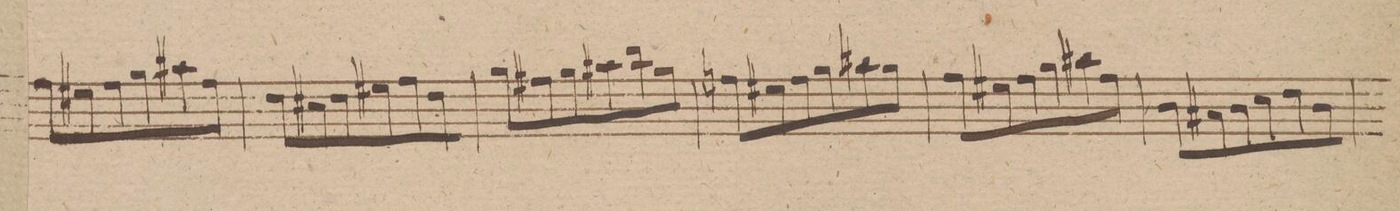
**kern	**dynam
*I"Fagotto 1mo	*
*clefF4	*
*k[f#]	*
*M3/4	*
8A\L	.
8G#X\	.
8A\	.
8B\	.
8c#X\	.
8A\J	.
=40	=40
8F#\L	.
8E#X\	.
8F#\	.
8G#X\	.
8A\	.
8F#\J	.
=41	=41
8B\L	.
8A#X\	.
8B\	.
8c#X\	.
8d\	.
8B\J	.
=42	=42
8An\L	.
8G#X\	.
8A\	.
8B\	.
8c#X\	.
8B\J	.
=43	=43
8A\L	.
8G#X\	.
8A\	.
8B\	.
8c#X\	.
8A\J	.
=44	=44
8D\L	.
8C#X/	.
8D\	.
8E\	.
8F#\	.
8D\J	.
=45	=45
*-	*-
